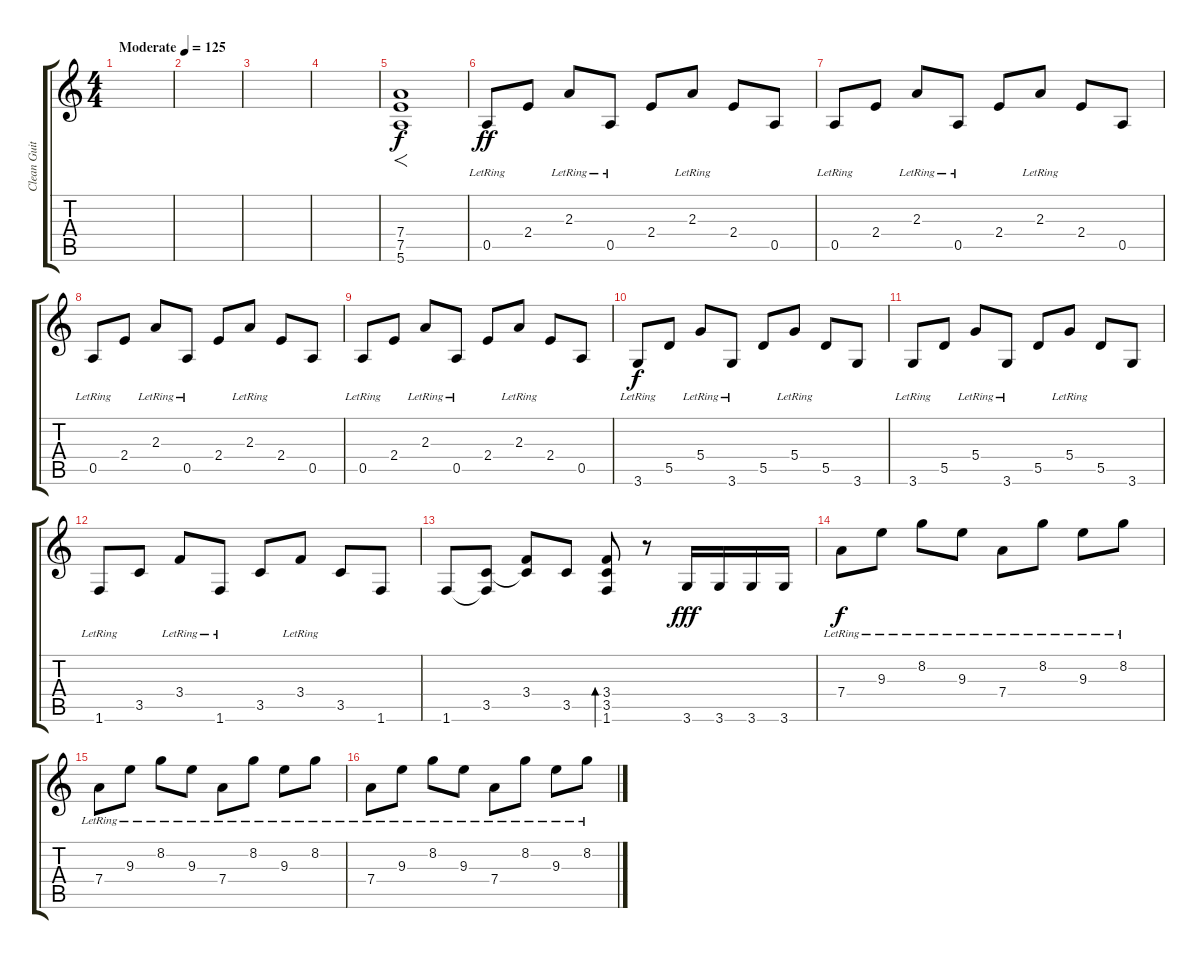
\track ("Clean Guitar" "Clean Guit") {instrument acousticguitarsteel}
\staff {score tabs}
\tuning (E4 B3 G3 D3 A2 E2) {hide}
\ts (4 4)
\tempo (125 "Moderate")
\clef g2
\ks c
|
|
|
|
(7.4 7.5 5.6).1{f instrument distortionguitar} |
0.5{lr}.8{dy ff instrument acousticguitarsteel} 2.4.8 2.3{lr}.8 0.5{lr}.8 2.4.8 2.3{lr}.8 2.4.8 0.5.8 |
0.5{lr}.8 2.4.8 2.3{lr}.8 0.5{lr}.8 2.4.8 2.3{lr}.8 2.4.8 0.5.8 |
0.5{lr}.8 2.4.8 2.3{lr}.8 0.5{lr}.8 2.4.8 2.3{lr}.8 2.4.8 0.5.8 |
0.5{lr}.8 2.4.8 2.3{lr}.8 0.5{lr}.8 2.4.8 2.3{lr}.8 2.4.8 0.5.8 |
3.6{lr}.8{dy f} 5.5.8 5.4{lr}.8 3.6{lr}.8 5.5.8 5.4{lr}.8 5.5.8 3.6.8 |
3.6{lr}.8 5.5.8 5.4{lr}.8 3.6{lr}.8 5.5.8 5.4{lr}.8 5.5.8 3.6.8 |
1.6{lr}.8 3.5.8 3.4{lr}.8 1.6{lr}.8 3.5.8 3.4{lr}.8 3.5.8 1.6.8 |
1.6.8 (3.5 1.6{t}).8 (3.4 3.5{t}).8 3.5.8 (3.4 3.5 1.6).8{bd 60} r.8 3.6.16{dy fff} 3.6.16 3.6.16 3.6.16 |
7.4{lr}.8{dy f} 9.3{lr}.8 8.2{lr}.8 9.3{lr}.8 7.4{lr}.8 8.2{lr}.8 9.3{lr}.8 8.2{lr}.8 |
7.4{lr}.8 9.3{lr}.8 8.2{lr}.8 9.3{lr}.8 7.4{lr}.8 8.2{lr}.8 9.3{lr}.8 8.2{lr}.8 |
7.4{lr}.8 9.3{lr}.8 8.2{lr}.8 9.3{lr}.8 7.4{lr}.8 8.2{lr}.8 9.3{lr}.8 8.2{lr}.8
